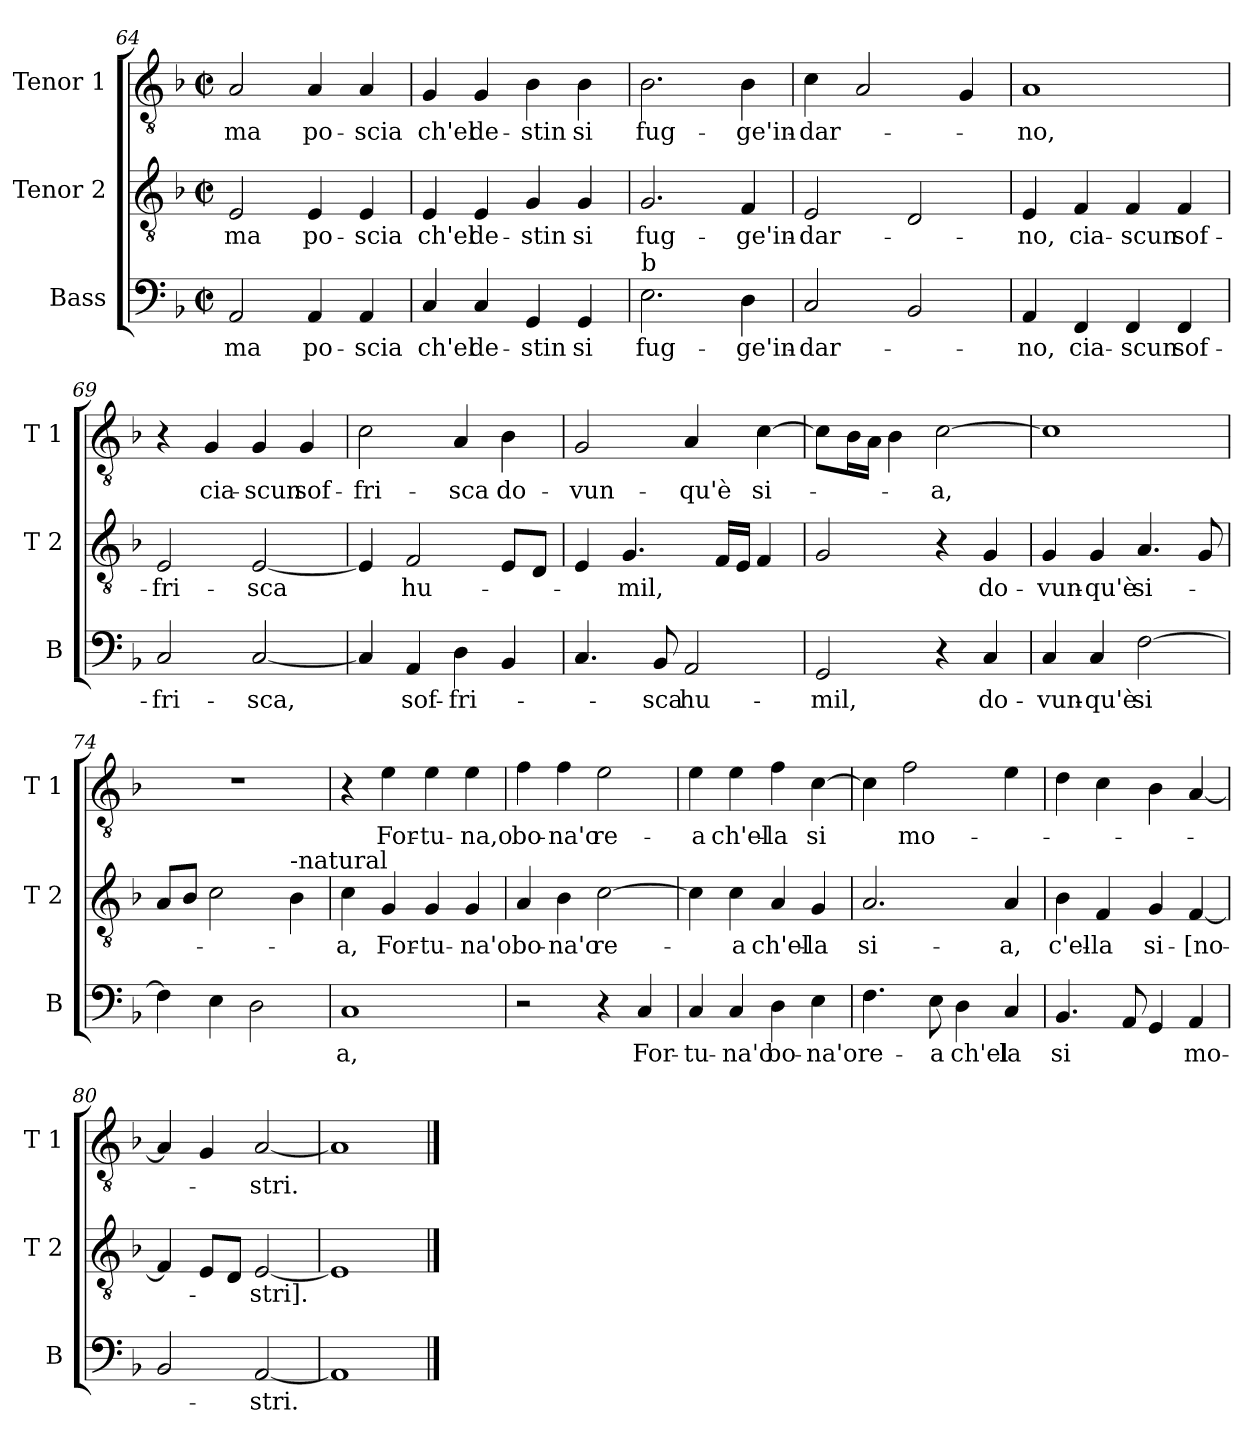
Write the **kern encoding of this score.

**kern	**text	**kern	**text	**kern	**text
*part3	*part3	*part2	*part2	*part1	*part1
*staff3	*staff3	*staff2	*staff2	*staff1	*staff1
*I"Bass	*	*I"Tenor 2	*	*I"Tenor 1	*
*I'B	*	*I'T 2	*	*I'T 1	*
*clefF4	*	*clefGv2	*	*clefGv2	*
*k[b-]	*	*k[b-]	*	*k[b-]	*
*F:	*	*F:	*	*F:	*
*M2/2	*	*M2/2	*	*M2/2	*
*met(c|)	*	*met(c|)	*	*met(c|)	*
=64	=64	=64	=64	=64	=64
!	!LO:LY:b	!	!LO:LY:b	!	!LO:LY:b
2AA/	ma	2E/	ma	2A/	ma
!	!LO:LY:b	!	!LO:LY:b	!	!LO:LY:b
4AA/	po-	4E/	po-	4A/	po-
!	!LO:LY:b	!	!LO:LY:b	!	!LO:LY:b
4AA/	-scia	4E/	-scia	4A/	-scia
=65	=65	=65	=65	=65	=65
!	!LO:LY:b	!	!LO:LY:b	!	!LO:LY:b
4C/	ch'el	4E/	ch'el	4G/	ch'el
!	!LO:LY:b	!	!LO:LY:b	!	!LO:LY:b
4C/	de-	4E/	de-	4G/	de-
!	!LO:LY:b	!	!LO:LY:b	!	!LO:LY:b
4GG/	-stin	4G/	-stin	4B-\	-stin
!	!LO:LY:b	!	!LO:LY:b	!	!LO:LY:b
4GG/	si	4G/	si	4B-\	si
=66	=66	=66	=66	=66	=66
!LO:TX:a:t=b	!	!	!	!	!
!	!LO:LY:b	!	!LO:LY:b	!	!LO:LY:b
2.E\	fug-	2.G/	fug-	2.B-\	fug-
!	!LO:LY:b	!	!LO:LY:b	!	!LO:LY:b
4D\	-ge'in-	4F/	-ge'in-	4B-\	-ge'in-
!!LO:LB:g=z
=67	=67	=67	=67	=67	=67
!	!LO:LY:b	!	!LO:LY:b	!	!LO:LY:b
2C/	-dar-	2E/	-dar-	4c\	-dar-
.	.	.	.	2A/	.
2BB-/	.	2D/	.	.	.
.	.	.	.	4G/	.
=68	=68	=68	=68	=68	=68
!	!LO:LY:b	!	!LO:LY:b	!	!LO:LY:b
4AA/	-no,	4E/	-no,	1A	-no,
!	!LO:LY:b	!	!LO:LY:b	!	!
4FF/	cia-	4F/	cia-	.	.
!	!LO:LY:b	!	!LO:LY:b	!	!
4FF/	-scun	4F/	-scun	.	.
!	!LO:LY:b	!	!LO:LY:b	!	!
4FF/	sof-	4F/	sof-	.	.
=69	=69	=69	=69	=69	=69
!	!LO:LY:b	!	!LO:LY:b	!	!
2C/	-fri-	2E/	-fri-	4r	.
!	!	!	!	!	!LO:LY:b
.	.	.	.	4G/	cia-
!	!LO:LY:b	!	!LO:LY:b	!	!LO:LY:b
[2C/	-sca,	[2E/	-sca	4G/	-scun
!	!	!	!	!	!LO:LY:b
.	.	.	.	4G/	sof-
=70	=70	=70	=70	=70	=70
!	!	!	!	!	!LO:LY:b
4C/]	.	4E/]	.	2c\	-fri-
!	!LO:LY:b	!	!LO:LY:b	!	!
4AA/	sof-	2F/	hu-	.	.
!	!LO:LY:b	!	!	!	!LO:LY:b
4D\	-fri-	.	.	4A/	-sca
!	!	!	!	!	!LO:LY:b
4BB-/	.	8E/L	.	4B-\	do-
.	.	8D/J	.	.	.
=71	=71	=71	=71	=71	=71
!	!	!	!	!	!LO:LY:b
4.C/	.	4E/	.	2G/	-vun-
!	!	!	!LO:LY:b	!	!
.	.	4.G/	-mil,	.	.
!	!LO:LY:b	!	!	!	!
8BB-/	-sca	.	.	.	.
!	!LO:LY:b	!	!	!	!LO:LY:b
2AA/	hu-	.	.	4A/	-qu'è
.	.	16F/LL	.	.	.
.	.	16E/JJ	.	.	.
!	!	!	!	!	!LO:LY:b
.	.	4F/	.	[4c\	si-
!!LO:LB:g=z
=72	=72	=72	=72	=72	=72
!	!LO:LY:b	!	!	!	!
2GG/	-mil,	2G/	.	8c\L]	.
.	.	.	.	16B-\L	.
.	.	.	.	16A\JJ	.
.	.	.	.	4B-\	.
!	!	!	!	!	!LO:LY:b
4r	.	4r	.	[2c\	-a,
!	!LO:LY:b	!	!LO:LY:b	!	!
4C/	do-	4G/	do-	.	.
=73	=73	=73	=73	=73	=73
!	!LO:LY:b	!	!LO:LY:b	!	!
4C/	-vun-	4G/	-vun-	1c]	.
!	!LO:LY:b	!	!LO:LY:b	!	!
4C/	-qu'è	4G/	-qu'è	.	.
!	!LO:LY:b	!	!LO:LY:b	!	!
[2F\	si	4.A/	si-	.	.
.	.	8G/	.	.	.
=74	=74	=74	=74	=74	=74
4F\]	.	8A/L	.	1r	.
.	.	8B-/J	.	.	.
4E\	.	2c\	.	.	.
2D\	.	.	.	.	.
!	!	!LO:TX:a:t=-natural	!	!	!
.	.	4B-\	.	.	.
=75	=75	=75	=75	=75	=75
!	!LO:LY:b	!	!LO:LY:b	!	!
1C	a,	4c\	-a,	4r	.
!	!	!	!LO:LY:b	!	!LO:LY:b
.	.	4G/	For-	4e\	For-
!	!	!	!LO:LY:b	!	!LO:LY:b
.	.	4G/	-tu-	4e\	-tu-
!	!	!	!LO:LY:b	!	!LO:LY:b
.	.	4G/	-na'o	4e\	-na,o
=76	=76	=76	=76	=76	=76
!	!	!	!LO:LY:b	!	!LO:LY:b
2r	.	4A/	bo-	4f\	bo-
!	!	!	!LO:LY:b	!	!LO:LY:b
.	.	4B-\	-na'o	4f\	-na'o
!	!	!	!LO:LY:b	!	!LO:LY:b
4r	.	[2c\	re-	2e\	re-
!	!LO:LY:b	!	!	!	!
4C/	For-	.	.	.	.
!!LO:PB:g=z
=77	=77	=77	=77	=77	=77
!	!LO:LY:b	!	!	!	!LO:LY:b
4C/	-tu-	4c\]	.	4e\	-a
!	!LO:LY:b	!	!LO:LY:b	!	!LO:LY:b
4C/	-na'o	4c\	-a	4e\	ch'el-
!	!LO:LY:b	!	!LO:LY:b	!	!LO:LY:b
4D\	bo-	4A/	ch'el-	4f\	-la
!	!LO:LY:b	!	!LO:LY:b	!	!LO:LY:b
4E\	-na'o	4G/	-la	[4c\	si
=78	=78	=78	=78	=78	=78
!	!LO:LY:b	!	!LO:LY:b	!	!
4.F\	re-	2.A/	si-	4c\]	.
!	!	!	!	!	!LO:LY:b
.	.	.	.	2f\	mo-
!	!LO:LY:b	!	!	!	!
8E\	-a	.	.	.	.
!	!LO:LY:b	!	!	!	!
4D\	ch'el	.	.	.	.
!	!LO:LY:b	!	!LO:LY:b	!	!
4C/	la	4A/	-a,	4e\	.
=79	=79	=79	=79	=79	=79
!	!LO:LY:b	!	!LO:LY:b	!	!
4.BB-/	si	4B-\	c'el-	4d\	.
!	!	!	!LO:LY:b	!	!
.	.	4F/	-la	4c\	.
8AA/	.	.	.	.	.
!	!	!	!LO:LY:b	!	!
4GG/	.	4G/	si-	4B-\	.
!	!LO:LY:b	!	!LO:LY:b	!	!
4AA/	mo-	[4F/	-[no-	[4A/	.
=80	=80	=80	=80	=80	=80
2BB-/	.	4F/]	.	4A/]	.
.	.	8E/L	.	4G/	.
.	.	8D/J	.	.	.
!	!LO:LY:b	!	!LO:LY:b	!	!LO:LY:b
[2AA/	-stri.	[2E/	-stri].	[2A/	-stri.
=81	=81	=81	=81	=81	=81
1AA]	.	1E]	.	1A]	.
==	==	==	==	==	==
*-	*-	*-	*-	*-	*-
